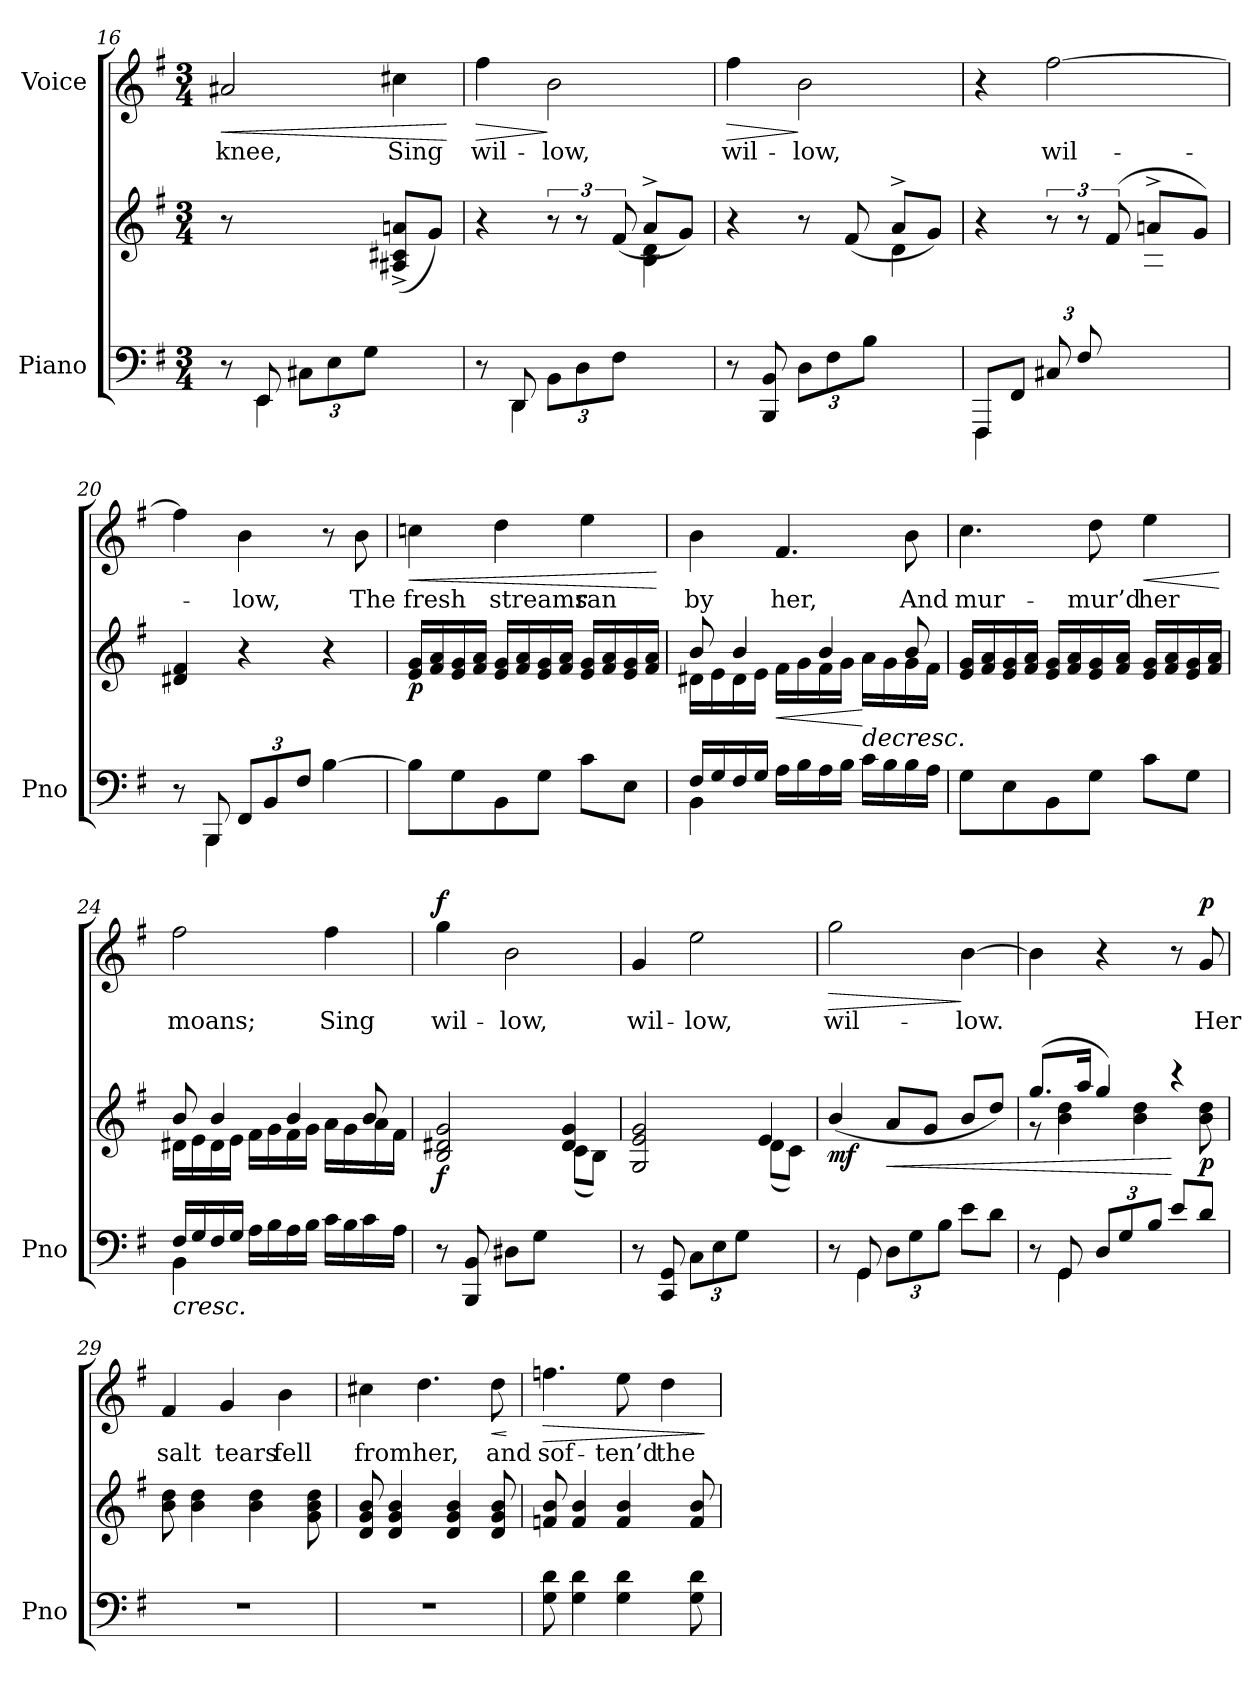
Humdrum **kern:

**kern	**kern	**dynam	**kern	**text	**dynam
*part2	*part2	*part2	*part1	*part1	*part1
*staff3	*staff2	*staff2/3	*staff1	*staff1	*staff1
*I"Piano	*	*	*I"Voice	*	*
*I'Pno	*	*	*	*	*
*clefF4	*clefG2	*	*clefG2	*	*
*k[f#]	*k[f#]	*	*k[f#]	*	*
*M3/4	*M3/4	*	*M3/4	*	*
=16	=16	=16	=16	=16	=16
*^	*^	*	*	*	*
*	*^	*	*	*	*	*	*
!	!	!	!	!	!	!	!	!LO:HP:b
8ryy	8r	8ryy	8r	2ryy	.	2a#X/	knee,	<
(<8EE/	4EE\	4ryy	4.ryy	.	.	.	.	.
*Xbrackettup	*	*	*	*	*	*	*	*
12C#X\L	.	.	.	.	.	.	.	.
12E\	.	.	.	.	.	.	.	.
.	8ryy	4.ryy	.	.	.	.	.	.
12G\J	.	.	.	.	.	.	.	.
4ryy	4ryy	.	4ryy	(>8A#X/^< 8c#X/^< 8an/^<L	.	4cc#X\	Sing	.
.	.	.	.	8g/J))	.	.	.	.
*v	*v	*v	*	*	*	*	*	*
*	*v	*v	*	*	*	*
.	.	.	.	.	[
=17	=17	=17	=17	=17	=17
*^	*^	*	*	*	*
!	!	!	!	!	!	!	!LO:HP:b
8r	8ryy	4r	2ryy	.	4ff#\	wil-	>
8DD/	4DD\	.	.	.	.	.	.
*brackettup	*	*	*	*	*	*	*
12BB\L	.	12r	.	.	2b\	-low,	]
12D\	.	12r	.	.	.	.	.
.	4ryy	.	.	.	.	.	.
12F#\J	.	(>12f#/	.	.	.	.	.
4ryy	.	8a^>/L	4B\ 4d\	.	.	.	.
.	8ryy	8g/J)	.	.	.	.	.
=18	=18	=18	=18	=18	=18	=18	=18
!	!	!	!	!	!	!	!LO:HP:b
*v	*v	*	*	*	*	*	*
8r	4r	2ryy	.	4ff#\	wil-	>
8BBB/ 8BB/	.	.	.	.	.	.
12D\L	8r	.	.	2b\	-low,	]
12F#\	.	.	.	.	.	.
.	(>8f#/	.	.	.	.	.
12B\J	.	.	.	.	.	.
4ryy	8a^>/L	4d\	.	.	.	.
.	8g/J)	.	.	.	.	.
=19	=19	=19	=19	=19	=19	=19
*^	*	*	*	*^	*	*
8FFF#/L	4FFF#\	4r	12%5ryy	.	4r	4ryy	.	.
8FF#/J	.	.	.	.	.	.	.	.
*Xbrackettup	*	*	*	*	*	*	*	*
12C#X/L	3ryy	12r	.	.	[2ff#\	4ryy	wil-	.
12F#/	.	12r	.	.	.	.	.	.
3ryy	.	(>12f#/	12f#\J	.	.	.	.	.
.	.	8an^>/L	4A#X\ 4e\	.	.	4ryy	.	.
.	6ryy	.	.	.	.	.	.	.
.	.	8g/J)	.	.	.	.	.	.
*	*	*v	*v	*	*	*	*	*
*	*	*	*	*v	*v	*	*
=20	=20	=20	=20	=20	=20	=20
8r	8ryy	4d#X/ 4f#/	.	4ff#\]	.	.
8BBB/	4BBB\	.	.	.	.	.
*brackettup	*	*	*	*	*	*
12FF#/L	.	4r	.	4b\	-low,	.
12BB/	.	.	.	.	.	.
.	4.ryy	.	.	.	.	.
12F#/J	.	.	.	.	.	.
[>4B\	.	4r	.	8r	.	.
.	.	.	.	8b\	The	.
*v	*v	*	*	*	*	*
=21	=21	=21	=21	=21	=21
!	!	!LO:DY:b	!	!	!LO:HP:b
8B\L]	16e/ 16g/LL	p	4ccn\	fresh	<
.	16f#/ 16a/	.	.	.	.
8G\	16e/ 16g/	.	.	.	.
.	16f#/ 16a/JJ	.	.	.	.
8BB\	16e/ 16g/LL	.	4dd\	streams	.
.	16f#/ 16a/	.	.	.	.
8G\J	16e/ 16g/	.	.	.	.
.	16f#/ 16a/JJ	.	.	.	.
8c\L	16e/ 16g/LL	.	4ee\	ran	.
.	16f#/ 16a/	.	.	.	.
8E\J	16e/ 16g/	.	.	.	.
.	16f#/ 16a/JJ	.	.	.	.
.	.	.	.	.	[
=22	=22	=22	=22	=22	=22
*^	*^	*	*	*	*
16F#/LL	4BB\	8b/	16d#X\LL	.	4b\	by	.
16G/	.	.	16e\	.	.	.	.
16F#/	.	4b/	16d#\	.	.	.	.
16G/JJ	.	.	16e\JJ	.	.	.	.
!	!	!	!	!LO:HP:b	!	!	!
16A\LL	2ryy	.	16f#\LL	<	4.f#/	her,	.
16B\	.	.	16g\	.	.	.	.
16A\	.	4b/	16f#\	.	.	.	.
16B\JJ	.	.	16g\JJ	.	.	.	.
!	!	!	!	!LO:HP:n=1:b	!	!	!
16c\LL	.	.	16a\LL	[ >	.	.	.
16B\	.	.	16g\	.	.	.	.
16B\	.	8b/	16g\	.	8b\	And	.
16A\JJ	.	.	16f#\JJ	.	.	.	.
*v	*v	*	*	*	*	*	*
*	*v	*v	*	*	*	*
=23	=23	=23	=23	=23	=23
8G\L	16e/ 16g/LL	.	4.cc\	mur-	.
.	16f#/ 16a/	.	.	.	.
8E\	16e/ 16g/	.	.	.	.
.	16f#/ 16a/JJ	.	.	.	.
8BB\	16e/ 16g/LL	.	.	.	.
.	16f#/ 16a/	.	.	.	.
8G\J	16e/ 16g/	.	8dd\	-mur’d	.
.	16f#/ 16a/JJ	.	.	.	.
!	!	!	!	!	!LO:HP:b
8c\L	16e/ 16g/LL	.	4ee\	her	<
.	16f#/ 16a/	.	.	.	.
8G\J	16e/ 16g/	.	.	.	.
.	16f#/ 16a/JJ	.	.	.	.
.	.	.	.	.	[
=24	=24	=24	=24	=24	=24
*^	*^	*	*	*	*
!LO:TX:b:i:t=cresc.	!	!	!	!	!	!	!
16F#/LL	4BB\	8b/	16d#X\LL	.	2ff#\	moans;	.
16G/	.	.	16e\	.	.	.	.
16F#/	.	4b/	16d#\	.	.	.	.
16G/JJ	.	.	16e\JJ	.	.	.	.
16A\LL	2ryy	.	16f#\LL	.	.	.	.
16B\	.	.	16g\	.	.	.	.
16A\	.	4b/	16f#\	.	.	.	.
16B\JJ	.	.	16g\JJ	.	.	.	.
16c\LL	.	.	16a\LL	.	4ff#\	Sing	.
16B\	.	.	16g\	.	.	.	.
16c\	.	8b/	16a\	.	.	.	.
16A\JJ	.	.	16f#\JJ	.	.	.	.
*v	*v	*	*	*	*	*	*
=25	=25	=25	=25	=25	=25	=25
!	!	!	!LO:DY:b	!	!	!LO:DY:a
8r	2B/ 2d#X/ 2g/	2ryy	f	4gg\	wil-	f
8BBB/ 8BB/	.	.	.	.	.	.
8D#X\L	.	.	.	2b\	-low,	.
8G\J	.	.	.	.	.	.
4ryy	4d#/ 4g/	(<8c\L	.	.	.	.
.	.	8B\J)	.	.	.	.
=26	=26	=26	=26	=26	=26	=26
8r	2G/ 2e/ 2g/	2ryy	.	4g/	wil-	.
8CC/ 8GG/	.	.	.	.	.	.
12C\L	.	.	.	2ee\	-low,	.
12E\	.	.	.	.	.	.
12G\J	.	.	.	.	.	.
4ryy	4e/	(<8d\L	.	.	.	.
.	.	8c\J)	.	.	.	.
=27	=27	=27	=27	=27	=27	=27
*^	*	*	*	*	*	*
!	!	!	!	!LO:DY:b	!	!	!LO:HP:b
*	*	*v	*v	*	*	*	*
8r	8ryy	(<4b/	mf	2gg\	wil-	>
8GG/	4GG\	.	.	.	.	.
!	!	!	!LO:HP:b	!	!	!
12D\L	.	8a/L	<	.	.	.
12G\	.	.	.	.	.	.
.	4.ryy	8g/J	.	.	.	.
12B\J	.	.	.	.	.	.
8e\L	.	8b/L	.	[4b\	-low.	]
8d\J	.	8dd/J)	.	.	.	.
*v	*v	*	*	*	*	*
.	.	]	.	.	.
=28	=28	=28	=28	=28	=28
*^	*^	*	*	*	*
8r	8ryy	(8.gg/L	8r	.	4b\]	.	.
8GG/	4GG\	.	4b\ 4dd\	.	.	.	.
.	.	16aa/Jk	.	.	.	.	.
12D/L	.	4gg/)	.	.	4r	.	.
12G/	.	.	.	.	.	.	.
.	4.ryy	.	4b\ 4dd\	.	.	.	.
12B/J	.	.	.	.	.	.	.
8e/L	.	4r	.	[	8r	.	.
!	!	!	!	!LO:DY:b	!	!	!LO:DY:a
8d/J	.	.	8b\ 8dd\	p	8g/	Her	p
*v	*v	*	*	*	*	*	*
*	*v	*v	*	*	*	*
=29	=29	=29	=29	=29	=29
2.r	8b\ 8dd\	.	4f#/	salt	.
.	4b\ 4dd\	.	.	.	.
.	.	.	4g/	tears	.
.	4b\ 4dd\	.	.	.	.
.	.	.	4b\	fell	.
.	8g\ 8b\ 8dd\	.	.	.	.
=30	=30	=30	=30	=30	=30
2.r	8d/ 8g/ 8b/	.	4cc#X\	from	.
.	4d/ 4g/ 4b/	.	.	.	.
.	.	.	4.dd\	her,	.
.	4d/ 4g/ 4b/	.	.	.	.
!	!	!	!	!	!LO:HP:b
.	8d/ 8g/ 8b/	.	8dd\	and	<
.	.	.	.	.	[
=31	=31	=31	=31	=31	=31
!	!	!	!	!	!LO:HP:b
8G\ 8d\	8fn/ 8b/	.	4.ffn\	sof-	>
4G\ 4d\	4f/ 4b/	.	.	.	.
4G\ 4d\	4f/ 4b/	.	8ee\	-ten’d	.
.	.	.	4dd\	the	.
8G\ 8d\	8f/ 8b/	.	.	.	.
.	.	.	.	.	]
=	=	=	=	=	=
*-	*-	*-	*-	*-	*-
